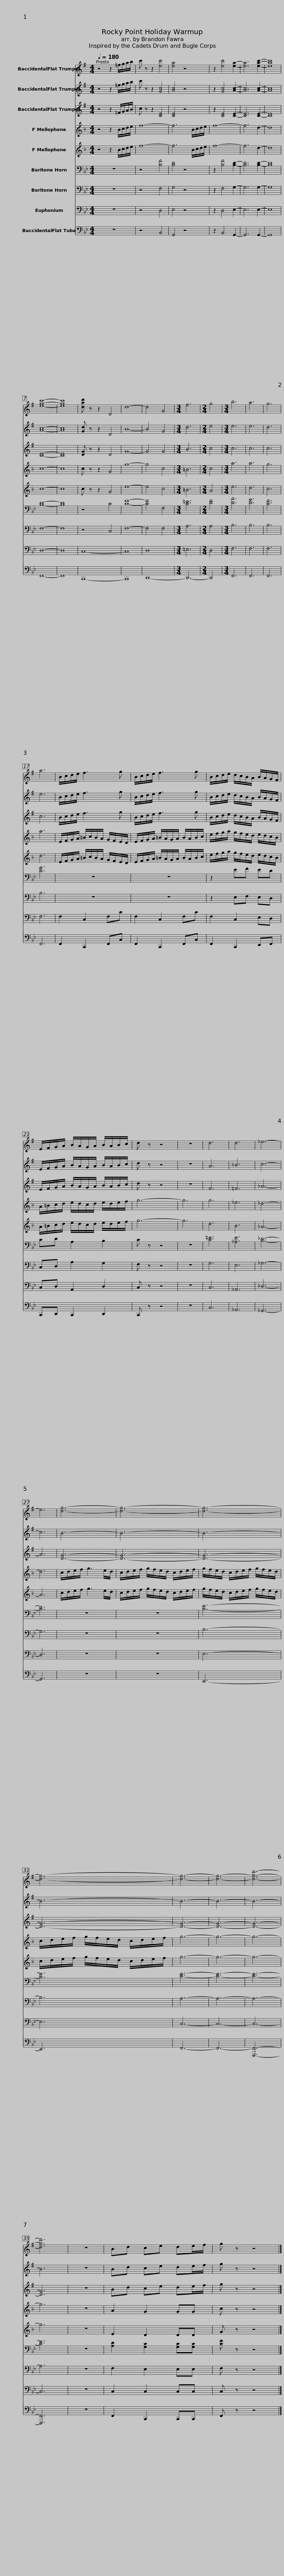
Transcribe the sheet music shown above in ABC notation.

X:1
%%score 1 2 3 4 5 6 7 8 9
L:1/8
Q:1/4=180
M:4/4
I:linebreak $
K:Bb
V:1 treble transpose=-2
V:2 treble transpose=-2
V:3 treble transpose=-2
V:4 treble transpose=-7
V:5 treble transpose=-7
V:6 bass
V:7 bass
V:8 bass
V:9 bass
V:1
[K:G] z4 z2 =f/g/a/b/ | c' z z2 [ec']4 | [ea]4 z4 | z2 [ec']4 [ea]2- | [ea]6 [eac']2- | %5
 [eac']8 | [egc']8- | [egc']8 |$ [dad'] z z2 D4 | d8- | %10
 d4 G4 |[M:3/4] f6 |[M:2/4] g4 |[M:3/4] b6 | a6 | %15
 g6 | a6 | B/c/d/e/ f3 g |$ B/c/d/e/ f3 g | B/c/d/e/ d/c/B/A/ B/A/G/F/ | %20
 E/F/G/A/ B/A/G/A/ B/A/B/c/ | d z z4 |$ z6 | d6 | d6 | %25
 _e6- | e6 | [dg]6- | [dg]6- |$ [dg]6- | %30
 [dg]6- | [dg]6- | [dg]6- | [dgd']6- | [dgd']6 | %35
 z6 |$ Bd ce de/f/ | g z z4 |] %38
V:2
[K:G] z4 z2 =f/g/a/b/ | c' z z2 [Gc]4 | [Ac]4 z4 | z2 [Gc]4 [Ac]2- | [Ac]6 [Ac]2- | %5
 [Ac]8 | [Ac]8- | [Ac]8 |$ [Gd] z z2 D4 | B8- | %10
 B4 G4 |[M:3/4] d6 |[M:2/4] e4 |[M:3/4] e6 | e6 | %15
 d6 | e6 | B/c/d/e/ f3 g |$ B/c/d/e/ f3 g | B/c/d/e/ d/c/B/A/ B/A/G/F/ | %20
 E/F/G/A/ B/A/G/A/ B/A/B/c/ | d z z4 |$ z6 | A6 | _B6 | %25
 c6- | c6 | B6- | B6- |$ B6- | %30
 B6- | B6- | B6- | B6- | B6 | %35
 z6 |$ Bd ce de/f/ | g z z4 |] %38
V:3
[K:G] z4 z2 =F/G/A/B/ | c z z2 [CE]4 | [CE]4 z4 | z2 [CE]4 [CE]2- | [CE]6 [CE]2- | %5
 [CE]8 | [CE]8- | [CE]8 |$ [DG] z z2 D4 | G8- | %10
 G4 G4 |[M:3/4] B6 |[M:2/4] c4 |[M:3/4] c6 | c6 | %15
 c6 | c6 | B/c/d/e/ f3 g |$ B/c/d/e/ f3 g | B/c/d/e/ d/c/B/A/ B/A/G/F/ | %20
 E/F/G/A/ B/A/G/A/ B/A/B/c/ | d z z4 |$ z6 | F6 | =F6 | %25
 _A6- | A6 | [DG]6- | [DG]6- |$ [DG]6- | %30
 [DG]6- | [DG]6- | [DG]6- | [DG]6- | [DG]6 | %35
 z6 |$ Bd ce de/f/ | g z z4 |] %38
V:4
[K:F] z4 z2 B/c/d/e/ | f8- | f6 B/c/d/e/ | f8- | f6 d2- | %5
 d8 | c8- | c8 |$ c z z2 G4 | g8- | %10
 g4 c4 |[M:3/4] =B6 |[M:2/4] c4 |[M:3/4] a6 | a6 | %15
 g6 | a6 | E/F/G/A/ =B/c/B/A/ G/F/E/D/ |$ E/F/G/A/ =B/A/G/A/ B/A/B/c/ | e/f/g/a/ g/f/e/d/ e/d/c/B/ | %20
 A/=B/c/d/ e/d/c/d/ e/d/e/f/ | g6- |$ g6 | g6 | _e6 | %25
 _d6- | d6 | c/d/e/f/ g3 e/d/ | c/d/e/f/ g/f/e/d/ c/d/e/f/ |$ g/f/e/d/ c/d/e/f/ g/f/e/d/ | %30
 c/d/e/f/ g/f/e/d/ c/d/e/f/ | g6- | g6- | g6- | g6 | %35
 z6 |$ A2 G2 GG | c z z4 |] %38
V:5
[K:F] z4 z2 B/c/d/e/ | f8- | f6 B/c/d/e/ | f8- | f6 d2- | %5
 d8 | c8- | c8 |$ c z z2 G4 | e8- | %10
 e4 c4 |[M:3/4] =B6 |[M:2/4] A4 |[M:3/4] e6 | d6 | %15
 c6 | d6 | E/F/G/A/ =B/c/B/A/ G/F/E/D/ |$ E/F/G/A/ =B/A/G/A/ B/A/B/c/ | e/f/g/a/ g/f/e/d/ e/d/c/B/ | %20
 A/=B/c/d/ e/d/c/d/ e/d/e/f/ | g6- |$ g6 | d6 | B6 | %25
 _A6- | A6 | c/d/e/f/ g3 e/d/ | c/d/e/f/ g/f/e/d/ c/d/e/f/ |$ g/f/e/d/ c/d/e/f/ g/f/e/d/ | %30
 c/d/e/f/ g/f/e/d/ c/d/e/f/ | g6- | g6- | g6- | g6 | %35
 z6 |$ E2 D2 DD | G z z4 |] %38
V:6
 z8 | z4 [B,F]4 | [B,D]4 z4 | z2 [B,F]4 [B,D]2- | [B,D]6 [B,D]2- | %5
 [B,D]8 | [B,D]8- | [B,D]8 |$ z4 C4 | [CF]8- | %10
 [CF]4 F,4 |[M:3/4] [C=E]6 |[M:2/4] [DF]4 |[M:3/4] [DA]6 | [DG]6 | %15
 [CF]6 | [DG]6 | z6 |$ z6 | z2 EF ED | %20
 CD A,2 B,2 | C z z4 |$ z6 | [C=E]6 | [_A,E]6 | %25
 [B,_D]6- | [B,D]6 | z6 | z6 |$ [B,E]6- | %30
 [B,E]6 | [CE]6- | [CE]6- | [CE]6- | [CE]6 | %35
 z6 |$ [A,D]2 [G,C]2 [G,C][G,C] | [CF] z z4 |] %38
V:7
 z8 | z4 F,4 | G,4 z4 | z2 F,4 G,2- | G,6 G,2- | %5
 G,8 | F,8- | F,8 |$ z4 C,4 | F,8- | %10
 F,4 F,4 |[M:3/4] A,6 |[M:2/4] A,4 |[M:3/4] B,6 | B,6 | %15
 B,6 | B,6 | z6 |$ z6 | z2 E,F, E,D, | %20
 C,D, A,2 G,2 | F, z z4 |$ z6 | G,6 | E,6 | %25
 _G,6- | G,6 | z6 | z6 |$ B,6- | %30
 B,6 | A,6- | A,6- | A,6- | A,6 | %35
 z6 |$ F,2 E,2 E,E, | F, z z4 |] %38
V:8
 z8 | z4 D,4 | E,4 z4 | z2 D,4 E,2- | E,6 E,2- | %5
 E,8 | D,8- | D,8 |$ C,8- | C,8 | %10
 D,8 |[M:3/4] =E,6 |[M:2/4] D,4 |[M:3/4] F,6 | F,6 | %15
 F,6 | F,6 | F,2 C,2 F,C |$ F,2 C,2 F,C | F,2 C,2 E,D, | %20
 C,D, A,,2 D,2 | C, z z4 |$ z6 | C,6 | _A,,6 | %25
 _D,6- | D,6 | z6 | z6 |$ E,6- | %30
 E,6 | C,6- | C,6- | C,6- | C,6 | %35
 z6 |$ C,2 C,2 C,C, | C, z z4 |] %38
V:9
 z8 | z4 B,,4 | G,,4 z4 | z2 B,,4 G,,2- | G,,6 G,,2- | %5
 G,,8 | F,,8- | F,,8 |$ C,,8- | C,,8 | %10
 D,,8- |[M:3/4] D,,6- |[M:2/4] D,,4 |[M:3/4] F,,6 | F,,6 | %15
 F,,6 | F,,6 | F,,2 C,,2 F,,C, |$ F,,2 C,,2 F,,C, | F,,2 C,,2 E,,F,, | %20
 C,,D,, C,,2 D,,2 | C,, z z4 |$ z6 | C,6 | _A,,6 | %25
 _G,,6- | G,,6 | z6 | z6 |$ E,,6- | %30
 E,,6 | F,,6- | F,,6- | [F,,,F,,]6- | [F,,,F,,]6 | %35
 z6 |$ F,,2 C,,2 C,,C,, | F,, z z4 |] %38
